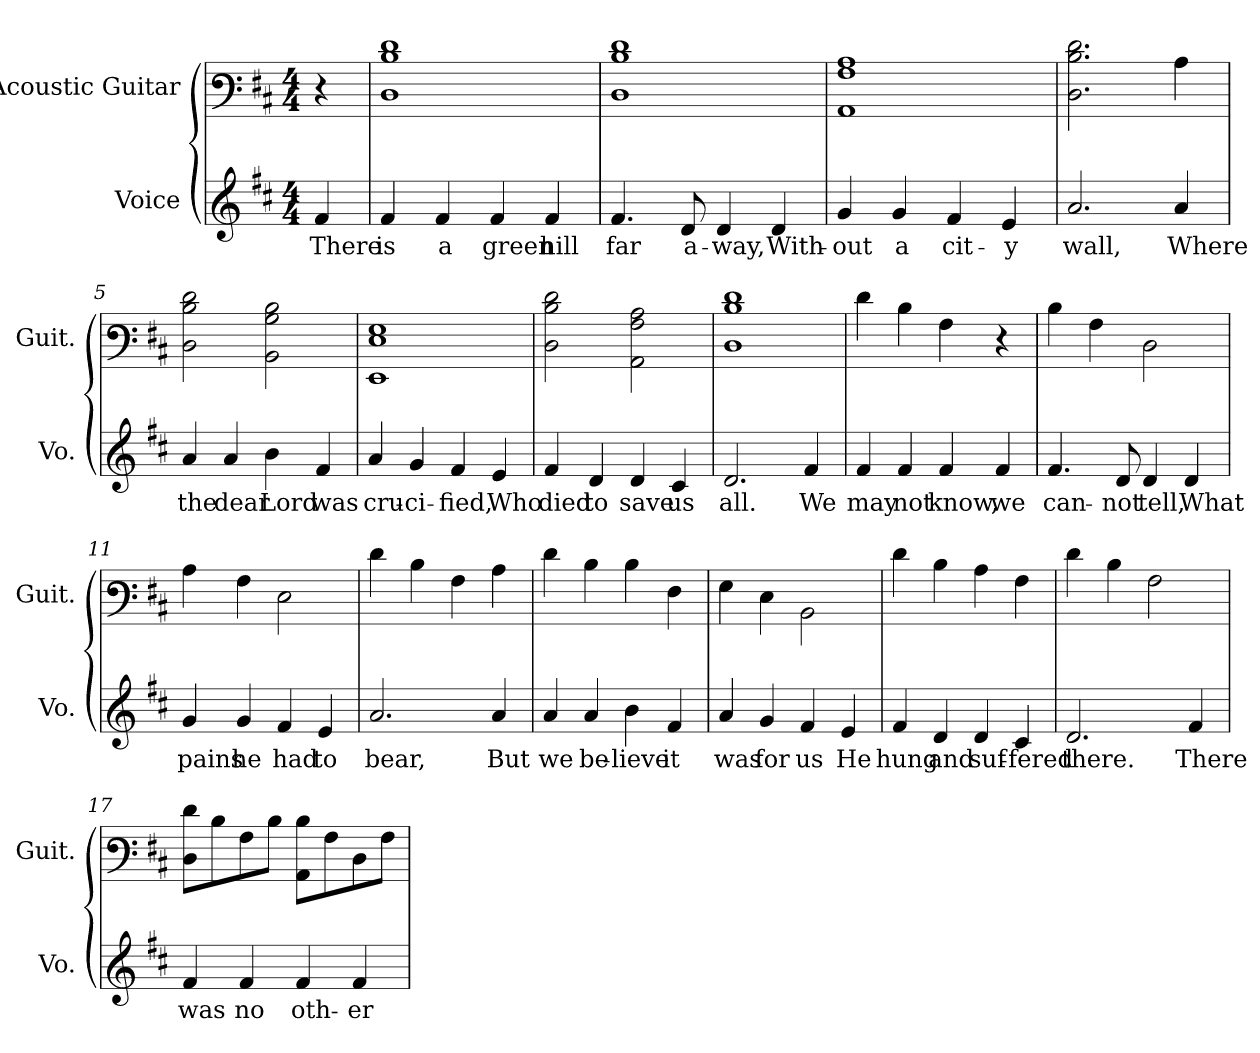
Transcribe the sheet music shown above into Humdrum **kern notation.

**kern	**text	**kern
*part2	*part2	*part1
*staff2	*staff2	*staff1
*I"Voice	*	*I"Acoustic Guitar
*I'Vo.	*	*I'Guit.
*	*	*stria6
*clefG2	*	*
*k[f#c#]	*	*k[f#c#]
*M4/4	*	*M4/4
*MM72	*	*MM72
=	=	=
4f#/	There	4r
=1	=1	=1
4f#/	is	1D 1d 1f#
4f#/	a	.
4f#/	green	.
4f#/	hill	.
=2	=2	=2
4.f#/	far	1D 1d 1f#
8d/	a-	.
4d/	-way,	.
4d/	With-	.
=3	=3	=3
4g/	-out	1AA 1A 1c#
4g/	a	.
4f#/	cit-	.
4e/	-y	.
=4	=4	=4
2.a/	wall,	2.D\ 2.d\ 2.f#\
4a/	Where	4c#\
!!LO:LB:g=z
=5	=5	=5
4a/	the	2D\ 2d\ 2f#\
4a/	dear	.
4b\	Lord	2BB\ 2B\ 2d\
4f#/	was	.
=6	=6	=6
4a/	cru-	1EE 1E 1G
4g/	-ci-	.
4f#/	-fied,	.
4e/	Who	.
=7	=7	=7
4f#/	died	2D\ 2d\ 2f#\
4d/	to	.
4d/	save	2AA\ 2A\ 2c#\
4c#/	us	.
=8	=8	=8
2.d/	all.	1D 1d 1f#
4f#/	We	.
=9	=9	=9
4f#/	may	4f#\
4f#/	not	4d\
4f#/	know,	4A\
4f#/	we	4r
!!LO:LB:g=z
=10	=10	=10
4.f#/	can-	4d\
.	.	4A\
8d/	-not	.
4d/	tell,	2D\
4d/	What	.
=11	=11	=11
4g/	pains	4c#\
4g/	he	4A\
4f#/	had	2E\
4e/	to	.
=12	=12	=12
2.a/	bear,	4f#\
.	.	4d\
.	.	4A\
4a/	But	4c#\
=13	=13	=13
4a/	we	4f#\
4a/	be-	4d\
4b\	-lieve	4d\
4f#/	it	4F#\
=14	=14	=14
4a/	was	4G\
4g/	for	4E\
4f#/	us	2BB\
4e/	He	.
!!LO:LB:g=z
=15	=15	=15
4f#/	hung	4f#\
4d/	and	4d\
4d/	suf-	4c#\
4c#/	-fered	4A\
=16	=16	=16
2.d/	there.	4f#\
.	.	4d\
.	.	2A\
4f#/	There	.
=17	=17	=17
4f#/	was	8D\ 8f#\L
.	.	8d\
4f#/	no	8A\
.	.	8d\J
4f#/	oth-	8AA\ 8d\L
.	.	8A\
4f#/	-er	8D\
.	.	8A\J
=	=	=
*-	*-	*-
